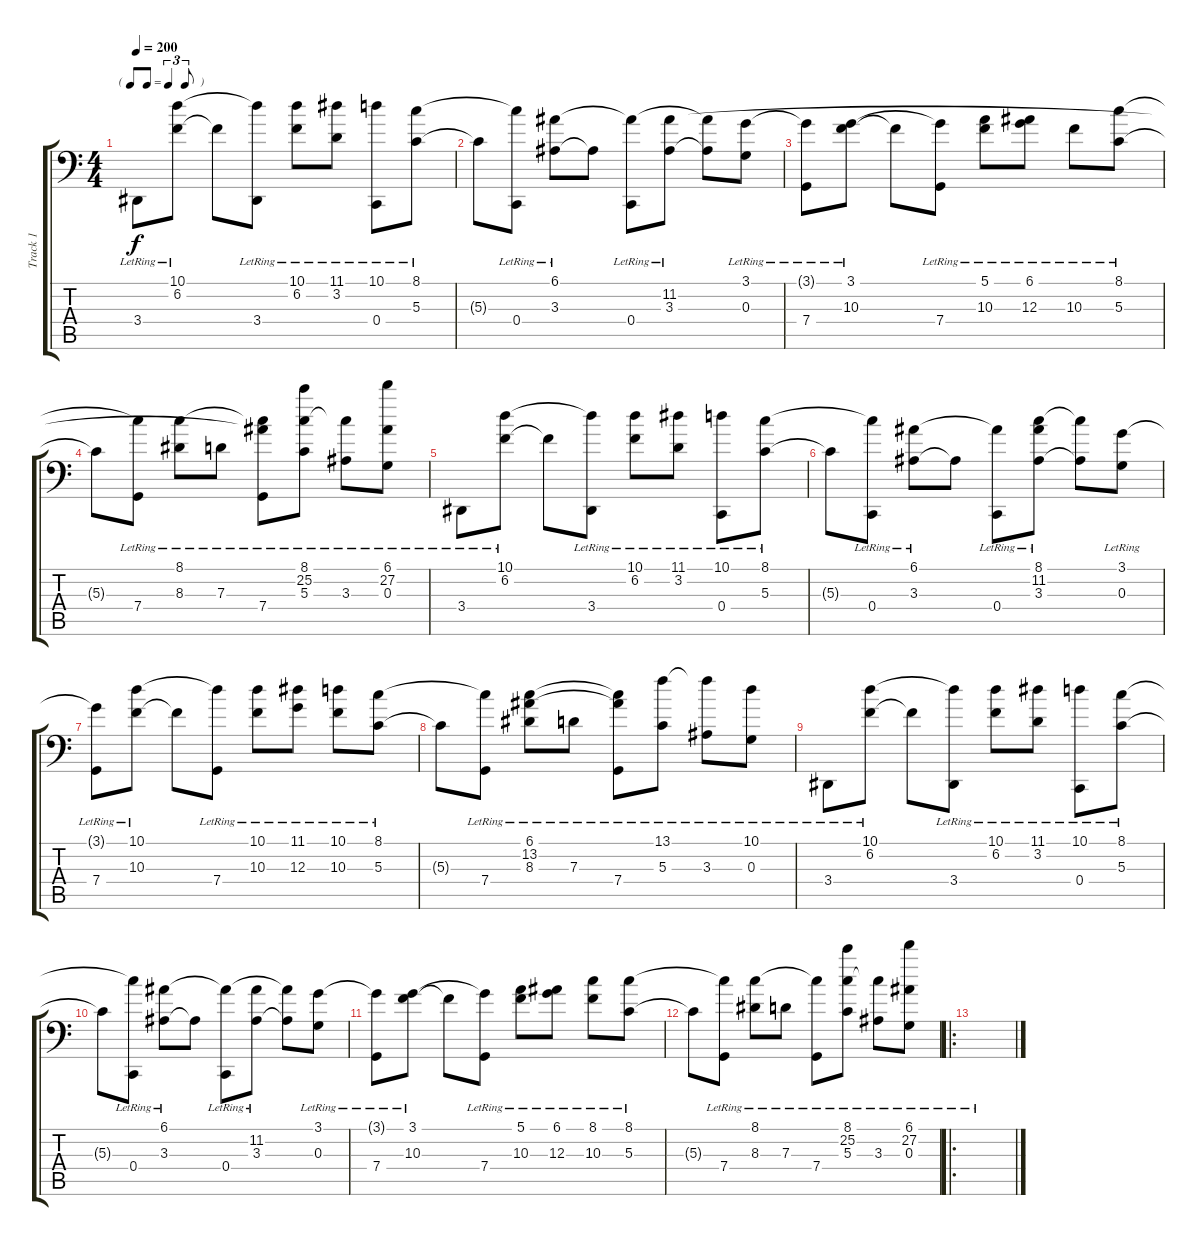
\track ("Track 1" "Track 1") {instrument brightacousticpiano}
\staff {score tabs}
\tuning (E4 B3 G3 C2 G1 C1) {hide}
\ts (4 4)
\tf triplet8th
\tempo 200
\clef f4
\ks c
3.4{lr}.8{dy f} (10.1 6.2{lr}).8 6.2{t}.8 (10.1{t} 3.4{lr}).8 (10.1 6.2{lr}).8 (11.1 3.2{lr}).8 (10.1 0.4{lr}).8 (8.1 5.3{lr}).8 |
5.3{t}.8 (8.1{t} 0.4{lr}).8 (6.1 3.3{lr}).8 3.3{t}.8 (6.1{t} 0.4{lr}).8 (11.2 3.3{lr}).8 (6.1{t} 3.3{t}).8 (3.1 0.3{lr}).8 |
(3.1{t} 7.4{lr}).8 (3.1 10.3{lr}).8 10.3{t}.8 (3.1{t} 7.4{lr}).8 (5.1 10.3{lr}).8 (6.1 12.3{lr}).8 10.3{lr}.8 (8.1 5.3{lr}).8 |
5.3{t}.8 (8.1{t} 7.4{lr}).8 (8.1 8.3{lr}).8 7.3{lr}.8 (8.1{t} 11.2{t} 7.4{lr}).8 (8.1 25.2 5.3{lr}).8 (8.1{t} 3.3{lr}).8 (6.1 27.2 0.3{lr}).8 |
3.4{lr}.8 (10.1 6.2{lr}).8 6.2{t}.8 (10.1{t} 3.4{lr}).8 (10.1 6.2{lr}).8 (11.1 3.2{lr}).8 (10.1 0.4{lr}).8 (8.1 5.3{lr}).8 |
5.3{t}.8 (8.1{t} 0.4{lr}).8 (6.1 3.3{lr}).8 3.3{t}.8 (6.1{t} 0.4{lr}).8 (8.1 11.2 3.3{lr}).8 (8.1{t} 3.3{t}).8 (3.1 0.3{lr}).8 |
(3.1{t} 7.4{lr}).8 (10.1 10.3{lr}).8 10.3{t}.8 (10.1{t} 7.4{lr}).8 (10.1 10.3{lr}).8 (11.1 12.3{lr}).8 (10.1 10.3{lr}).8 (8.1 5.3{lr}).8 |
5.3{t}.8 (8.1{t} 7.4{lr}).8 (6.1 13.2 8.3{lr}).8 7.3{lr}.8 (6.1{t} 13.2{t} 7.4{lr}).8 (13.1 5.3{lr}).8 (13.1{t} 3.3{lr}).8 (10.1 0.3{lr}).8 |
3.4{lr}.8 (10.1 6.2{lr}).8 6.2{t}.8 (10.1{t} 3.4{lr}).8 (10.1 6.2{lr}).8 (11.1 3.2{lr}).8 (10.1 0.4{lr}).8 (8.1 5.3{lr}).8 |
5.3{t}.8 (8.1{t} 0.4{lr}).8 (6.1 3.3{lr}).8 3.3{t}.8 (6.1{t} 0.4{lr}).8 (11.2 3.3{lr}).8 (6.1{t} 3.3{t}).8 (3.1 0.3{lr}).8 |
(3.1{t} 7.4{lr}).8 (3.1 10.3{lr}).8 10.3{t}.8 (3.1{t} 7.4{lr}).8 (5.1 10.3{lr}).8 (6.1 12.3{lr}).8 (8.1 10.3{lr}).8 (8.1 5.3{lr}).8 |
5.3{t}.8 (8.1{t} 7.4{lr}).8 (8.1 8.3{lr}).8 7.3{lr}.8 (8.1{t} 7.4{lr}).8 (8.1 25.2 5.3{lr}).8 (8.1{t} 3.3{lr}).8 (6.1 27.2 0.3{lr}).8 |
\ro
